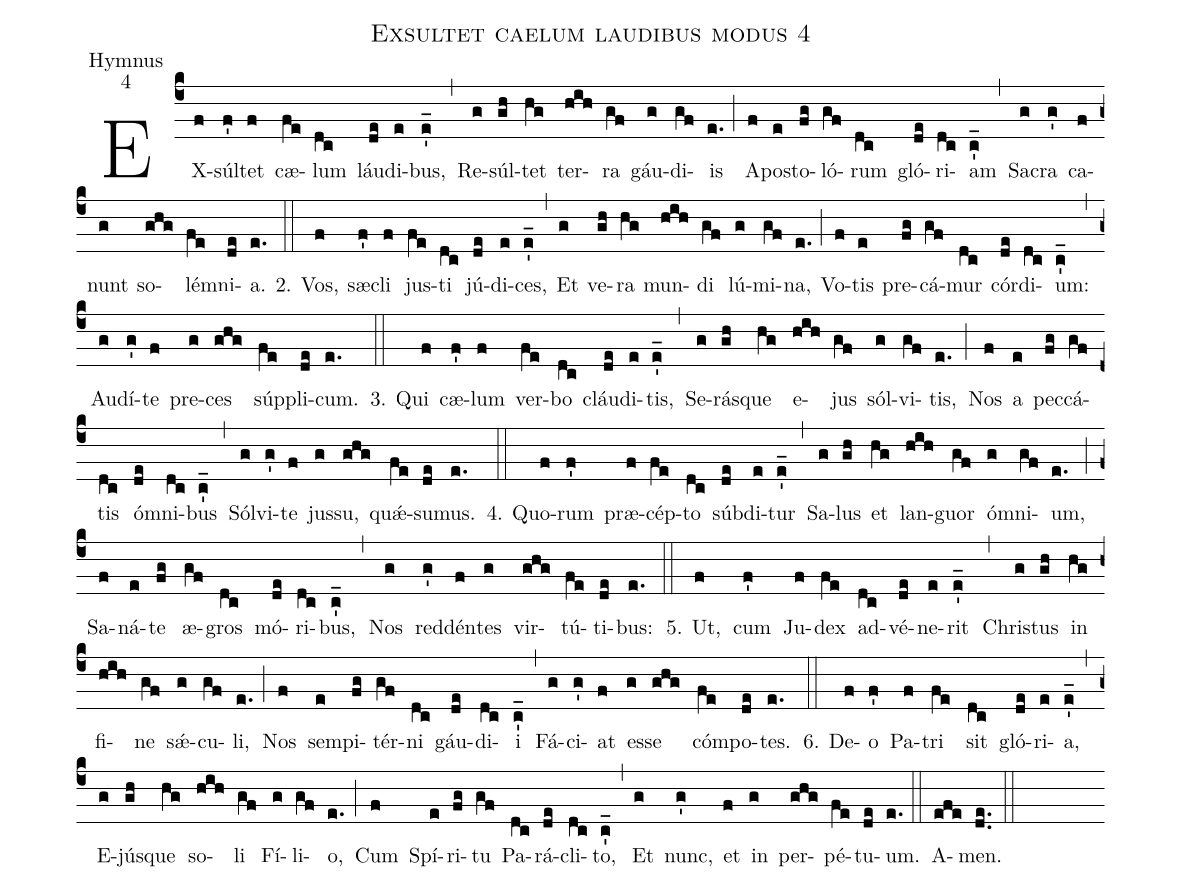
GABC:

name:Exsultet caelum laudibus modus 4;
office-part:Hymnus;
mode:4;
%%
(c4)EX(f)súl(f')tet(f) cæ(fe)lum(dc) láu(de)di(e)bus,(e'_) (,)
Re(g)súl(gh)tet(hg) ter(hih)ra(gf) gáu(g)di(gf)is(e.) (;)
A(f)pos(e)to(fg)ló(gf)rum(dc) gló(de)ri(dc)am(c'_) (,)
Sa(g)cra(g') ca(f)nunt(g) so(ghg)lém(fe)ni(de)a.(e.) (::)

2. Vos,(f) sæ(f')cli(f) jus(fe)ti(dc) jú(de)di(e)ces,(e'_) (,)
Et(g) ve(gh)ra(hg) mun(hih)di(gf) lú(g)mi(gf)na,(e.) (;)
Vo(f)tis(e) pre(fg)cá(gf)mur(dc) cór(de)di(dc)um:(c'_) (,)
Au(g)dí(g')te(f) pre(g)ces(ghg) súp(fe)pli(de)cum.(e.) (::)

3. Qui(f) cæ(f')lum(f) ver(fe)bo(dc) cláu(de)di(e)tis,(e'_) (,)
Se(g)rás(gh)que(hg) e(hih)jus(gf) sól(g)vi(gf)tis,(e.) (;)
Nos(f) a(e) pec(fg)cá(gf)tis(dc) óm(de)ni(dc)bus(c'_) (,)
Sól(g)vi(g')te(f) jus(g)su,(ghg) quǽ(fe)su(de)mus.(e.) (::)

4. Quo(f)rum(f') præ(f)cép(fe)to(dc) súb(de)di(e)tur(e'_) (,)
Sa(g)lus(gh) et(hg) lan(hih)guor(gf) óm(g)ni(gf)um,(e.) (;)
Sa(f)ná(e)te(fg) æ(gf)gros(dc) mó(de)ri(dc)bus,(c'_) (,)
Nos(g) red(g')dén(f)tes(g) vir(ghg)tú(fe)ti(de)bus:(e.) (::)

5. Ut,(f) cum(f') Ju(f)dex(fe) ad(dc)vé(de)ne(e)rit(e'_) (,)
Chris(g)tus(gh) in(hg) fi(hih)ne(gf) sǽ(g)cu(gf)li,(e.) (;)
Nos(f) sem(e)pi(fg)tér(gf)ni(dc) gáu(de)di(dc)i(c'_) (,)
Fá(g)ci(g')at(f) es(g)se(ghg) cóm(fe)po(de)tes.(e.) (::)

6. De(f)o(f') Pa(f)tri(fe) sit(dc) gló(de)ri(e)a,(e'_) (,)
E(g)jús(gh)que(hg) so(hih)li(gf) Fí(g)li(gf)o,(e.) (;)
Cum(f) Spí(e)ri(fg)tu(gf) Pa(dc)rá(de)cli(dc)to,(c'_) (,)
Et(g) nunc,(g') et(f) in(g) per(ghg)pé(fe)tu(de)um.(e.) (::)
A(efe)men.(de..) (::)
